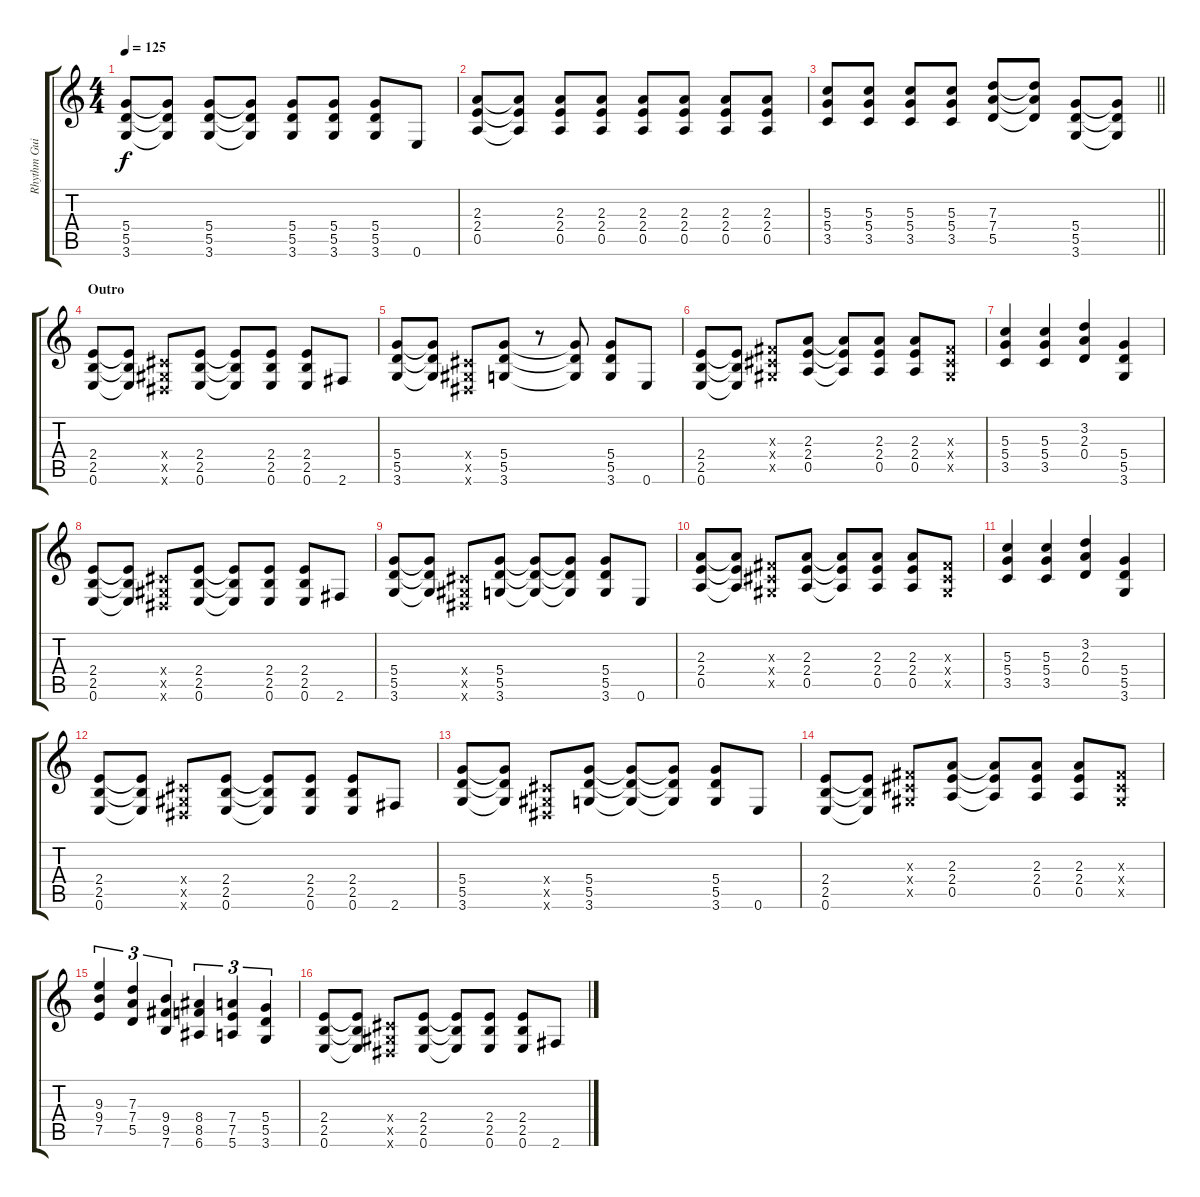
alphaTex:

\track ("Rhythm Guitar" "Rhythm Gui") {instrument overdrivenguitar}
\staff {score tabs}
\tuning (E4 B3 G3 D3 A2 E2) {hide}
\ts (4 4)
\tempo 125
\clef g2
\ks c
(5.4 5.5 3.6).8{dy f} (5.4{t} 5.5{t} 3.6{t}).8 (5.4 5.5 3.6).8 (5.4{t} 5.5{t} 3.6{t}).8 (5.4 5.5 3.6).8 (5.4 5.5 3.6).8 (5.4 5.5 3.6).8 0.6.8 |
(2.3 2.4 0.5).8 (2.3{t} 2.4{t} 0.5{t}).8 (2.3 2.4 0.5).8 (2.3 2.4 0.5).8 (2.3 2.4 0.5).8 (2.3 2.4 0.5).8 (2.3 2.4 0.5).8 (2.3 2.4 0.5).8 |
\barLineRight lightlight
(5.3 5.4 3.5).8 (5.3 5.4 3.5).8 (5.3 5.4 3.5).8 (5.3 5.4 3.5).8 (7.3 7.4 5.5).8 (7.3{t} 7.4{t} 5.5{t}).8 (5.4 5.5 3.6).8 (5.4{t} 5.5{t} 3.6{t}).8 |
\section ("" "Outro")
(2.4 2.5 0.6).8 (2.4{t} 2.5{t} 0.6{t}).8 (-1.4{x} -1.5{x} -1.6{x}).8 (2.4 2.5 0.6).8 (2.4{t} 2.5{t} 0.6{t}).8 (2.4 2.5 0.6).8 (2.4 2.5 0.6).8 2.6.8 |
(5.4 5.5 3.6).8 (5.4{t} 5.5{t} 3.6{t}).8 (-1.4{x} -1.5{x} -1.6{x}).8 (5.4 5.5 3.6).8 r.8 (5.4{t} 5.5{t} 3.6{t}).8 (5.4 5.5 3.6).8 0.6.8 |
(2.4 2.5 0.6).8 (2.4{t} 2.5{t} 0.6{t}).8 (-1.3{x} -1.4{x} -1.5{x}).8 (2.3 2.4 0.5).8 (2.3{t} 2.4{t} 0.5{t}).8 (2.3 2.4 0.5).8 (2.3 2.4 0.5).8 (-1.3{x} -1.4{x} -1.5{x}).8 |
(5.3 5.4 3.5).4 (5.3 5.4 3.5).4 (3.2 2.3 0.4).4 (5.4 5.5 3.6).4 |
(2.4 2.5 0.6).8 (2.4{t} 2.5{t} 0.6{t}).8 (-1.4{x} -1.5{x} -1.6{x}).8 (2.4 2.5 0.6).8 (2.4{t} 2.5{t} 0.6{t}).8 (2.4 2.5 0.6).8 (2.4 2.5 0.6).8 2.6.8 |
(5.4 5.5 3.6).8 (5.4{t} 5.5{t} 3.6{t}).8 (-1.4{x} -1.5{x} -1.6{x}).8 (5.4 5.5 3.6).8 (5.4{t} 5.5{t} 3.6{t}).8 (5.4{t} 5.5{t} 3.6{t}).8 (5.4 5.5 3.6).8 0.6.8 |
(2.3 2.4 0.5).8 (2.3{t} 2.4{t} 0.5{t}).8 (-1.3{x} -1.4{x} -1.5{x}).8 (2.3 2.4 0.5).8 (2.3{t} 2.4{t} 0.5{t}).8 (2.3 2.4 0.5).8 (2.3 2.4 0.5).8 (-1.3{x} -1.4{x} -1.5{x}).8 |
(5.3 5.4 3.5).4 (5.3 5.4 3.5).4 (3.2 2.3 0.4).4 (5.4 5.5 3.6).4 |
(2.4 2.5 0.6).8 (2.4{t} 2.5{t} 0.6{t}).8 (-1.4{x} -1.5{x} -1.6{x}).8 (2.4 2.5 0.6).8 (2.4{t} 2.5{t} 0.6{t}).8 (2.4 2.5 0.6).8 (2.4 2.5 0.6).8 2.6.8 |
(5.4 5.5 3.6).8 (5.4{t} 5.5{t} 3.6{t}).8 (-1.4{x} -1.5{x} -1.6{x}).8 (5.4 5.5 3.6).8 (5.4{t} 5.5{t} 3.6{t}).8 (5.4{t} 5.5{t} 3.6{t}).8 (5.4 5.5 3.6).8 0.6.8 |
(2.4 2.5 0.6).8 (2.4{t} 2.5{t} 0.6{t}).8 (-1.3{x} -1.4{x} -1.5{x}).8 (2.3 2.4 0.5).8 (2.3{t} 2.4{t} 0.5{t}).8 (2.3 2.4 0.5).8 (2.3 2.4 0.5).8 (-1.3{x} -1.4{x} -1.5{x}).8 |
(9.3 9.4 7.5).4{tu (3 2)} (7.3 7.4 5.5).4{tu (3 2)} (9.4 9.5 7.6).4{tu (3 2)} (8.4 8.5 6.6).4{tu (3 2)} (7.4 7.5 5.6).4{tu (3 2)} (5.4 5.5 3.6).4{tu (3 2)} |
(2.4 2.5 0.6).8 (2.4{t} 2.5{t} 0.6{t}).8 (-1.4{x} -1.5{x} -1.6{x}).8 (2.4 2.5 0.6).8 (2.4{t} 2.5{t} 0.6{t}).8 (2.4 2.5 0.6).8 (2.4 2.5 0.6).8 2.6.8
